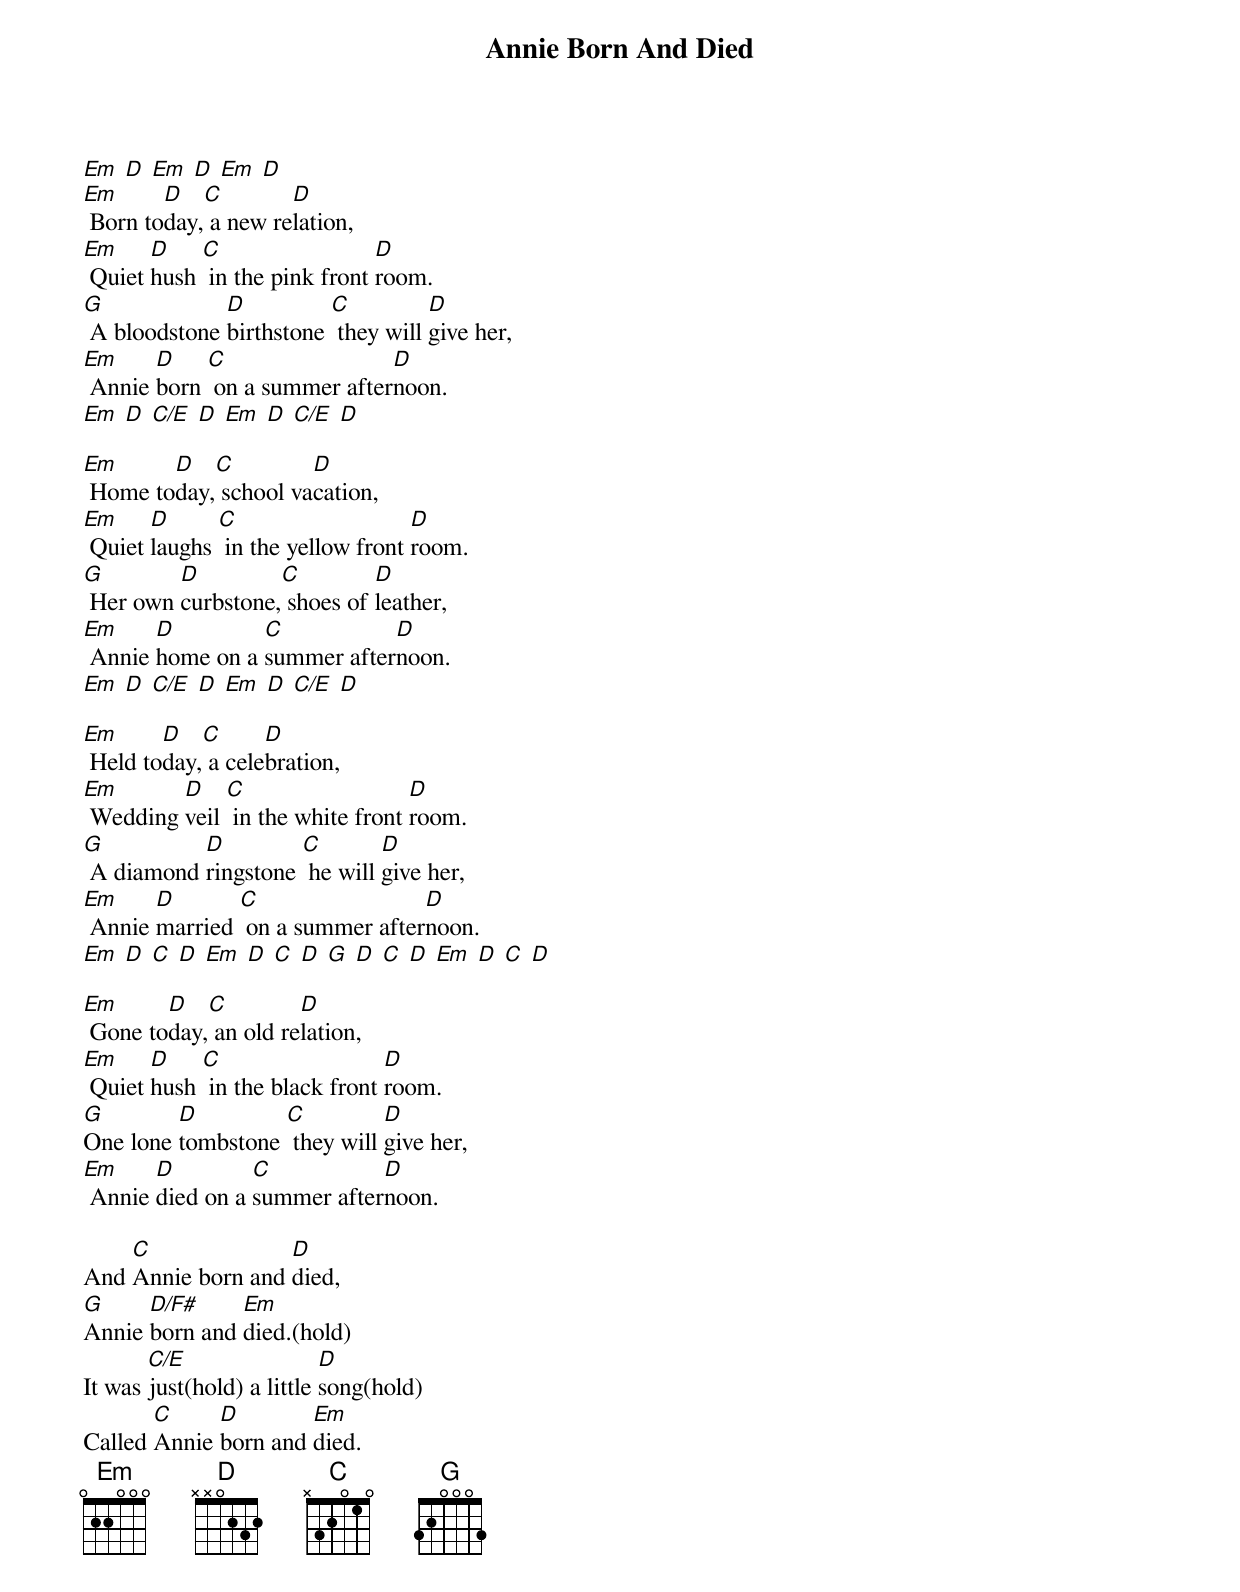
{title: Annie Born And Died}
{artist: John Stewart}
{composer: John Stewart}
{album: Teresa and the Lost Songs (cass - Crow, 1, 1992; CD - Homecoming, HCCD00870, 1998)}

[Em] [D] [Em] [D] [Em] [D]
[Em] Born to[D]day,[C] a new re[D]lation,
[Em] Quiet [D]hush [C] in the pink front [D]room.
[G] A bloodstone [D]birthstone [C] they will [D]give her,
[Em] Annie [D]born [C] on a summer after[D]noon.
[Em] [D] [C/E] [D] [Em] [D] [C/E] [D]

[Em] Home to[D]day,[C] school va[D]cation,
[Em] Quiet [D]laughs [C] in the yellow front [D]room.
[G] Her own [D]curbstone,[C] shoes of [D]leather,
[Em] Annie [D]home on a [C]summer after[D]noon.
[Em] [D] [C/E] [D] [Em] [D] [C/E] [D]

[Em] Held to[D]day,[C] a cele[D]bration,
[Em] Wedding [D]veil [C] in the white front [D]room.
[G] A diamond [D]ringstone [C] he will [D]give her,
[Em] Annie [D]married [C] on a summer after[D]noon.
[Em] [D] [C] [D] [Em] [D] [C] [D] [G] [D] [C] [D] [Em] [D] [C] [D]

[Em] Gone to[D]day,[C] an old re[D]lation,
[Em] Quiet [D]hush [C] in the black front [D]room.
[G]One lone [D]tombstone [C] they will [D]give her,
[Em] Annie [D]died on a [C]summer after[D]noon.

And [C]Annie born and [D]died,
[G]Annie [D/F#]born and [Em]died.(hold)
It was [C/E]just(hold) a little [D]song(hold)
Called [C]Annie [D]born and [Em]died.
